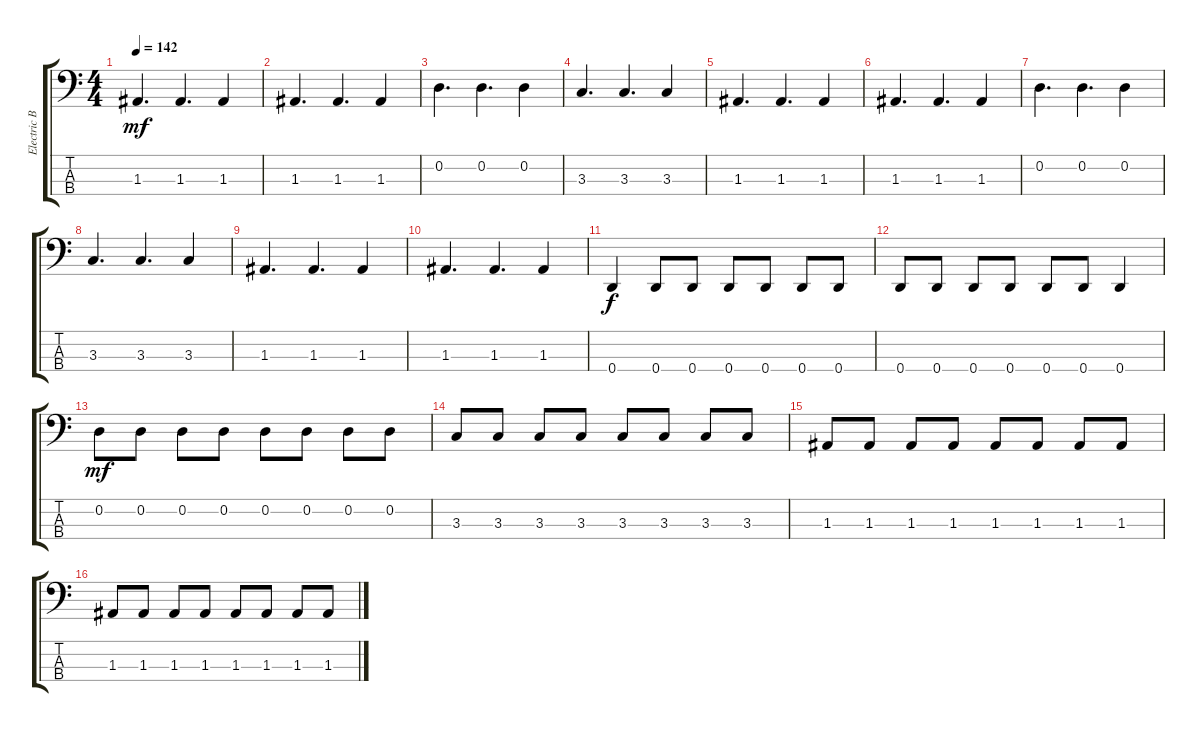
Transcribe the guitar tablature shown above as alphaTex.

\track ("Electric Bass" "Electric B") {instrument electricbassfinger}
\staff {score tabs}
\tuning (G2 D2 A1 D1) {hide}
\ts (4 4)
\tempo 142
\clef f4
\ks c
1.3.4{d dy mf} 1.3.4{d} 1.3.4 |
1.3.4{d} 1.3.4{d} 1.3.4 |
0.2.4{d} 0.2.4{d} 0.2.4 |
3.3.4{d} 3.3.4{d} 3.3.4 |
1.3.4{d} 1.3.4{d} 1.3.4 |
1.3.4{d} 1.3.4{d} 1.3.4 |
0.2.4{d} 0.2.4{d} 0.2.4 |
3.3.4{d} 3.3.4{d} 3.3.4 |
1.3.4{d} 1.3.4{d} 1.3.4 |
1.3.4{d} 1.3.4{d} 1.3.4 |
0.4.4{dy f} 0.4.8 0.4.8 0.4.8 0.4.8 0.4.8 0.4.8 |
0.4.8 0.4.8 0.4.8 0.4.8 0.4.8 0.4.8 0.4.4 |
0.2.8{dy mf} 0.2.8 0.2.8 0.2.8 0.2.8 0.2.8 0.2.8 0.2.8 |
3.3.8 3.3.8 3.3.8 3.3.8 3.3.8 3.3.8 3.3.8 3.3.8 |
1.3.8 1.3.8 1.3.8 1.3.8 1.3.8 1.3.8 1.3.8 1.3.8 |
1.3.8 1.3.8 1.3.8 1.3.8 1.3.8 1.3.8 1.3.8 1.3.8
